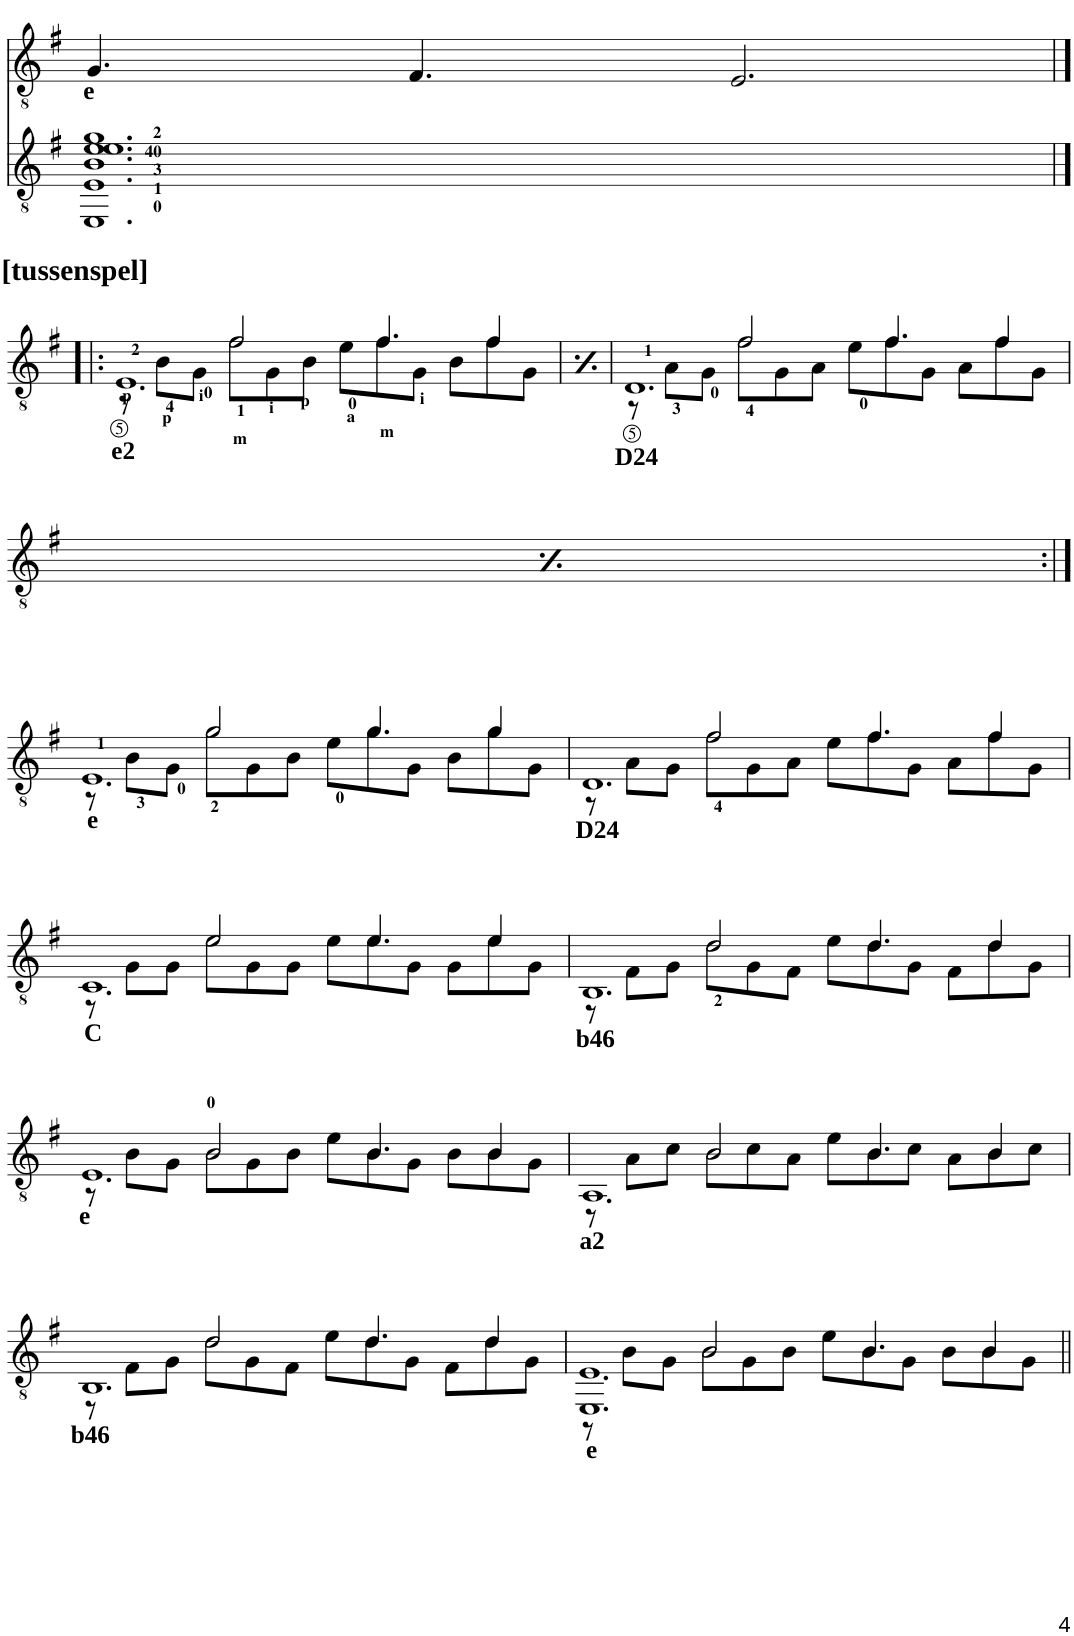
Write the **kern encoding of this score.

**kern	**kern
*part2	*part1
*staff2	*staff1
*I"accoorden	*I"gt
!!LO:PB:g=z
*clefGv2	*clefGv2
*k[f#]	*k[f#]
*M12/8	*M12/8
=20	=20
!	!LO:TX:b:B:t=e
1.EE 1.E 1.B 1.e 1.e 1.g	4.G/
.	4.F#/
.	2.E/
!!LO:LB:g=z
=21|!:	=21|!:
*	*^
*	*	*^
!	!LO:TX:b:B:t=e2	!	!
!	!LO:TX:a:B:t=[tussenspel]	!	!
1.r	4.ryy	1.E	8r
.	.	.	8B<\L
.	.	.	8G\J
!	!	!	!LO:N:head=open
.	2f#/	.	8f#<\L
.	.	.	8G\
.	.	.	8B\J
.	.	.	8e<\L
!	!	!	!LO:N:head=solid
.	4.f#/	.	8f#<\
.	.	.	8G\J
.	.	.	8B\L
.	4f#/	.	8f#\
.	.	.	8G\J
=22	=22	=22	=22
!	!LO:TX:b:B:t=e2	!	!
!	!LO:TX:a:B:t=[tussenspel]	!	!
1.r	4.ryy	1.E	8r
.	.	.	8B<\L
.	.	.	8G\J
!	!	!	!LO:N:head=open
.	2f#/	.	8f#<\L
.	.	.	8G\
.	.	.	8B\J
.	.	.	8e<\L
!	!	!	!LO:N:head=solid
.	4.f#/	.	8f#<\
.	.	.	8G\J
.	.	.	8B\L
.	4f#/	.	8f#\
.	.	.	8G\J
=23	=23	=23	=23
!	!LO:TX:b:B:t=D24	!	!
1.r	4.ryy	1.D	8r
.	.	.	8A\L
.	.	.	8G\J
!	!	!	!LO:N:head=open
.	2f#/	.	8f#\L
.	.	.	8G\
.	.	.	8A\J
.	.	.	8e\L
!	!	!	!LO:N:head=solid
.	4.f#/	.	8f#\
.	.	.	8G\J
.	.	.	8A\L
.	4f#/	.	8f#\
.	.	.	8G\J
!!LO:LB:g=z	!!	!!
=24	=24	=24	=24
!	!LO:TX:b:B:t=D24	!	!
1.r	4.ryy	1.D	8r
.	.	.	8A\L
.	.	.	8G\J
!	!	!	!LO:N:head=open
.	2f#/	.	8f#\L
.	.	.	8G\
.	.	.	8A\J
.	.	.	8e\L
!	!	!	!LO:N:head=solid
.	4.f#/	.	8f#\
.	.	.	8G\J
.	.	.	8A\L
.	4f#/	.	8f#\
.	.	.	8G\J
!!LO:LB:g=z	!!	!!
=25:|!	=25:|!	=25:|!	=25:|!
!	!LO:TX:b:B:t=e	!	!
1.r	4.ryy	1.E	8r
.	.	.	8B\L
.	.	.	8G\J
!	!	!	!LO:N:head=open
.	2g/	.	8g\L
.	.	.	8G\
.	.	.	8B\J
.	.	.	8e\L
!	!	!	!LO:N:head=solid
.	4.g/	.	8g\
.	.	.	8G\J
.	.	.	8B\L
.	4g/	.	8g\
.	.	.	8G\J
=26	=26	=26	=26
!	!LO:TX:b:B:t=D24	!	!
1.r	4.ryy	1.D	8r
.	.	.	8A\L
.	.	.	8G\J
!	!	!	!LO:N:head=open
.	2f#/	.	8f#\L
.	.	.	8G\
.	.	.	8A\J
.	.	.	8e\L
!	!	!	!LO:N:head=solid
.	4.f#/	.	8f#\
.	.	.	8G\J
.	.	.	8A\L
.	4f#/	.	8f#\
.	.	.	8G\J
!!LO:LB:g=z	!!	!!
=27	=27	=27	=27
!	!LO:TX:b:B:t=C	!	!
1.r	4.ryy	1.C	8r
.	.	.	8G\L
.	.	.	8G\J
!	!	!	!LO:N:head=open
.	2e/	.	8e\L
.	.	.	8G\
.	.	.	8G\J
.	.	.	8e\L
!	!	!	!LO:N:head=solid
.	4.e/	.	8e\
.	.	.	8G\J
.	.	.	8G\L
.	4e/	.	8e\
.	.	.	8G\J
=28	=28	=28	=28
!	!LO:TX:b:B:t=b46	!	!
1.r	4.ryy	1.BB	8r
.	.	.	8F#\L
.	.	.	8G\J
!	!	!	!LO:N:head=open
.	2d/	.	8d\L
.	.	.	8G\
.	.	.	8F#\J
.	.	.	8e\L
!	!	!	!LO:N:head=solid
.	4.d/	.	8d\
.	.	.	8G\J
.	.	.	8F#\L
.	4d/	.	8d\
.	.	.	8G\J
!!LO:LB:g=z	!!	!!
=29	=29	=29	=29
!	!LO:TX:b:B:t=e	!	!
1.r	4.ryy	1.E	8r
.	.	.	8B\L
.	.	.	8G\J
!	!	!	!LO:N:head=open
.	2B/	.	8B\L
.	.	.	8G\
.	.	.	8B\J
.	.	.	8e\L
!	!	!	!LO:N:head=solid
.	4.B/	.	8B\
.	.	.	8G\J
.	.	.	8B\L
.	4B/	.	8B\
.	.	.	8G\J
=30	=30	=30	=30
!	!LO:TX:b:B:t=a2	!	!
1.r	4.ryy	1.AA	8r
.	.	.	8A\L
.	.	.	8c\J
!	!	!	!LO:N:head=open
.	2B/	.	8B\L
.	.	.	8c\
.	.	.	8A\J
.	.	.	8e\L
!	!	!	!LO:N:head=solid
.	4.B/	.	8B\
.	.	.	8c\J
.	.	.	8A\L
.	4B/	.	8B\
.	.	.	8c\J
!!LO:LB:g=z	!!	!!
=31	=31	=31	=31
!	!LO:TX:b:B:t=b46	!	!
1.r	4.ryy	1.BB	8r
.	.	.	8F#\L
.	.	.	8G\J
!	!	!	!LO:N:head=open
.	2d/	.	8d\L
.	.	.	8G\
.	.	.	8F#\J
.	.	.	8e\L
!	!	!	!LO:N:head=solid
.	4.d/	.	8d\
.	.	.	8G\J
.	.	.	8F#\L
.	4d/	.	8d\
.	.	.	8G\J
=32	=32	=32	=32
!	!LO:TX:b:B:t=e	!	!
1.r	4.ryy	1.EE 1.E	8r
.	.	.	8B\L
.	.	.	8G\J
!	!	!	!LO:N:head=open
.	2B/	.	8B\L
.	.	.	8G\
.	.	.	8B\J
.	.	.	8e\L
!	!	!	!LO:N:head=solid
.	4.B/	.	8B\
.	.	.	8G\J
.	.	.	8B\L
.	4B/	.	8B\
.	.	.	8G\J
*	*v	*v	*v
=||	=||
*-	*-
